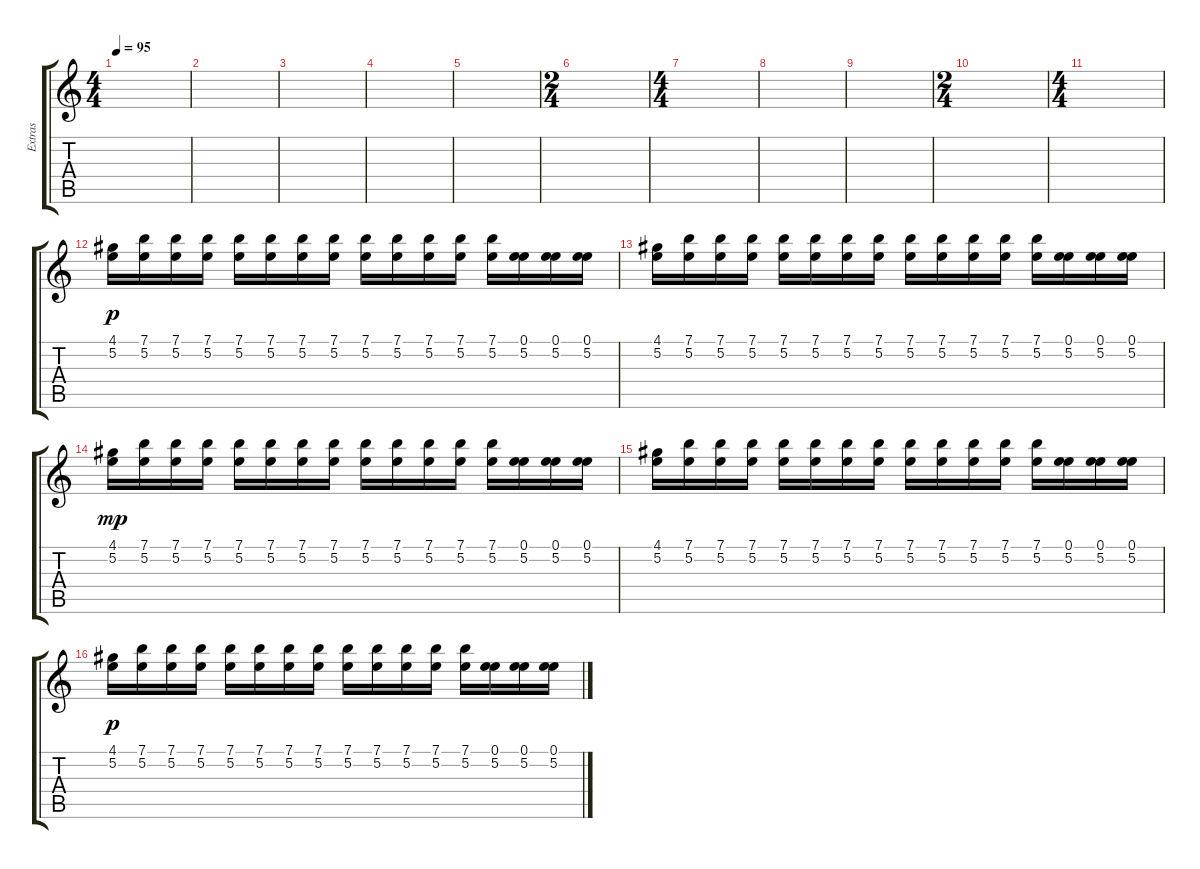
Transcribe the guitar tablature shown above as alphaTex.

\track ("Extras" "Extras") {instrument distortionguitar}
\staff {score tabs}
\tuning (E4 B3 G3 D3 A2 E2) {hide}
\ts (4 4)
\tempo 95
\clef g2
\ks c
|
|
|
|
|
\ts (2 4)
|
\ts (4 4)
|
|
|
\ts (2 4)
|
\ts (4 4)
|
(4.1 5.2).16{dy p} (7.1 5.2).16 (7.1 5.2).16 (7.1 5.2).16 (7.1 5.2).16 (7.1 5.2).16 (7.1 5.2).16 (7.1 5.2).16 (7.1 5.2).16 (7.1 5.2).16 (7.1 5.2).16 (7.1 5.2).16 (7.1 5.2).16 (0.1 5.2).16 (0.1 5.2).16 (0.1 5.2).16 |
(4.1 5.2).16 (7.1 5.2).16 (7.1 5.2).16 (7.1 5.2).16 (7.1 5.2).16 (7.1 5.2).16 (7.1 5.2).16 (7.1 5.2).16 (7.1 5.2).16 (7.1 5.2).16 (7.1 5.2).16 (7.1 5.2).16 (7.1 5.2).16 (0.1 5.2).16 (0.1 5.2).16 (0.1 5.2).16 |
(4.1 5.2).16{dy mp} (7.1 5.2).16 (7.1 5.2).16 (7.1 5.2).16 (7.1 5.2).16 (7.1 5.2).16 (7.1 5.2).16 (7.1 5.2).16 (7.1 5.2).16 (7.1 5.2).16 (7.1 5.2).16 (7.1 5.2).16 (7.1 5.2).16 (0.1 5.2).16 (0.1 5.2).16 (0.1 5.2).16 |
(4.1 5.2).16 (7.1 5.2).16 (7.1 5.2).16 (7.1 5.2).16 (7.1 5.2).16 (7.1 5.2).16 (7.1 5.2).16 (7.1 5.2).16 (7.1 5.2).16 (7.1 5.2).16 (7.1 5.2).16 (7.1 5.2).16 (7.1 5.2).16 (0.1 5.2).16 (0.1 5.2).16 (0.1 5.2).16 |
(4.1 5.2).16{dy p} (7.1 5.2).16 (7.1 5.2).16 (7.1 5.2).16 (7.1 5.2).16 (7.1 5.2).16 (7.1 5.2).16 (7.1 5.2).16 (7.1 5.2).16 (7.1 5.2).16 (7.1 5.2).16 (7.1 5.2).16 (7.1 5.2).16 (0.1 5.2).16 (0.1 5.2).16 (0.1 5.2).16
